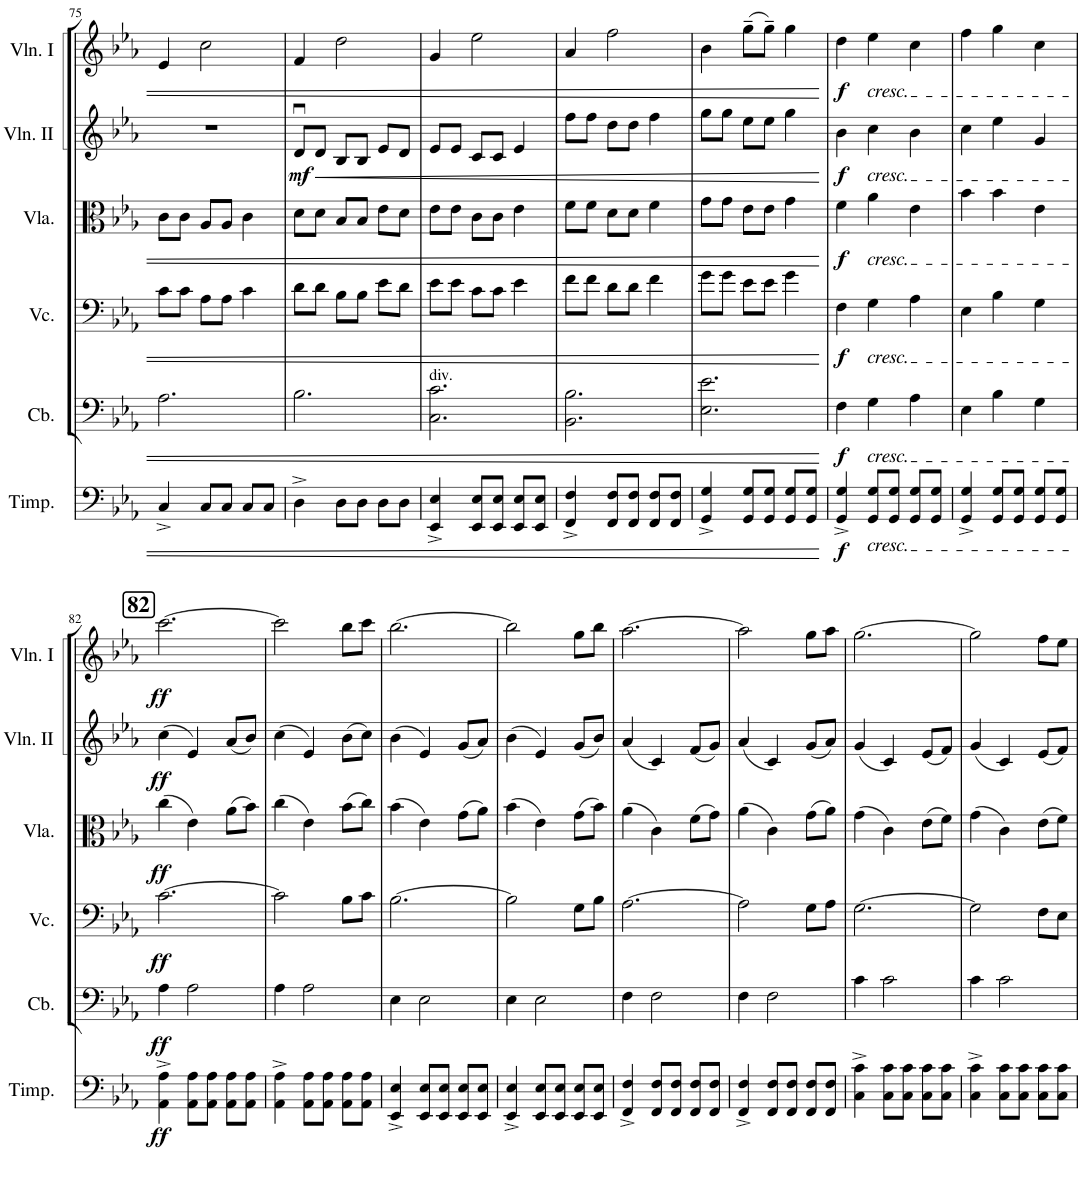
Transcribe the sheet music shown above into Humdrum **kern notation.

**kern	**dynam	**kern	**dynam	**kern	**dynam	**kern	**dynam	**kern	**dynam	**kern	**dynam
*part6	*part6	*part5	*part5	*part4	*part4	*part3	*part3	*part2	*part2	*part1	*part1
*staff6	*staff6	*staff5	*staff5	*staff4	*staff4	*staff3	*staff3	*staff2	*staff2	*staff1	*staff1
*I"Timpani	*	*I"Contrabass	*	*I"Violoncello	*	*I"Viola	*	*I"Violin II	*	*I"Violin I	*
*I'Timp.	*	*I'Cb.	*	*I'Vc.	*	*I'Vla.	*	*I'Vln. II	*	*I'Vln. I	*
!!LO:PB:g=z
*clefF4	*	*clefF4	*	*clefF4	*	*clefC3	*	*clefG2	*	*clefG2	*
*	*	*Trd7c12	*	*	*	*	*	*	*	*	*
*k[b-e-a-]	*	*k[b-e-a-]	*	*k[b-e-a-]	*	*k[b-e-a-]	*	*k[b-e-a-]	*	*k[b-e-a-]	*
*M3/4	*	*M3/4	*	*M3/4	*	*M3/4	*	*M3/4	*	*M3/4	*
=75	=75	=75	=75	=75	=75	=75	=75	=75	=75	=75	=75
4C^/	.	2.A-\	.	8c\L	.	8c\L	.	2.r	.	4e-/	.
.	.	.	.	8c\J	.	8c\J	.	.	.	.	.
8C/L	.	.	.	8A-\L	.	8A-/L	.	.	.	2cc\	.
8C/J	.	.	.	8A-\J	.	8A-/J	.	.	.	.	.
8C/L	.	.	.	4c\	.	4c\	.	.	.	.	.
8C/J	.	.	.	.	.	.	.	.	.	.	.
=76	=76	=76	=76	=76	=76	=76	=76	=76	=76	=76	=76
!	!	!	!	!	!	!	!	!	!LO:DY:b	!	!
4D^\	.	2.B-\	.	8d\L	.	8d\L	.	8du/L	mf	4f/	.
!	!	!	!	!	!	!	!	!	!LO:HP:b	!	!
.	.	.	.	8d\J	.	8d\J	.	8d/J	<	.	.
8D\L	.	.	.	8B-\L	.	8B-/L	.	8B-/L	.	2dd\	.
8D\J	.	.	.	8B-\J	.	8B-/J	.	8B-/J	.	.	.
8D\L	.	.	.	8e-\L	.	8e-\L	.	8e-/L	.	.	.
8D\J	.	.	.	8d\J	.	8d\J	.	8d/J	.	.	.
=77	=77	=77	=77	=77	=77	=77	=77	=77	=77	=77	=77
!	!	!LO:TX:a:t=div.	!	!	!	!	!	!	!	!	!
4EE-/^ 4E-/^	.	2.C\ 2.c\	.	8e-\L	.	8e-\L	.	8e-/L	.	4g/	.
.	.	.	.	8e-\J	.	8e-\J	.	8e-/J	.	.	.
8EE-/ 8E-/L	.	.	.	8c\L	.	8c\L	.	8c/L	.	2ee-\	.
8EE-/ 8E-/J	.	.	.	8c\J	.	8c\J	.	8c/J	.	.	.
8EE-/ 8E-/L	.	.	.	4e-\	.	4e-\	.	4e-/	.	.	.
8EE-/ 8E-/J	.	.	.	.	.	.	.	.	.	.	.
=78	=78	=78	=78	=78	=78	=78	=78	=78	=78	=78	=78
4FF/^ 4F/^	.	2.BB-\ 2.B-\	.	8f\L	.	8f\L	.	8ff\L	.	4a-/	.
.	.	.	.	8f\J	.	8f\J	.	8ff\J	.	.	.
8FF/ 8F/L	.	.	.	8d\L	.	8d\L	.	8dd\L	.	2ff\	.
8FF/ 8F/J	.	.	.	8d\J	.	8d\J	.	8dd\J	.	.	.
8FF/ 8F/L	.	.	.	4f\	.	4f\	.	4ff\	.	.	.
8FF/ 8F/J	.	.	.	.	.	.	.	.	.	.	.
=79	=79	=79	=79	=79	=79	=79	=79	=79	=79	=79	=79
4GG/^ 4G/^	.	2.E-\ 2.e-\	.	8g\L	.	8g\L	.	8gg\L	.	4b-\	.
.	.	.	.	8g\J	.	8g\J	.	8gg\J	.	.	.
8GG/ 8G/L	.	.	.	8e-\L	.	8e-\L	.	8ee-\L	.	(8gg~\L	.
8GG/ 8G/J	.	.	.	8e-\J	.	8e-\J	.	8ee-\J	.	8gg~\J)	.
8GG/ 8G/L	.	.	.	4g\	.	4g\	.	4gg\	.	4gg\	.
8GG/ 8G/J	.	.	.	.	.	.	.	.	.	.	.
.	.	.	.	.	.	.	.	.	[	.	.
=80	=80	=80	=80	=80	=80	=80	=80	=80	=80	=80	=80
!	!LO:DY:b	!	!LO:DY:b	!	!LO:DY:b	!	!LO:DY:b	!	!LO:DY:b	!	!LO:DY:b
4GG/^ 4G/^	f	4F\	f	4F\	f	4f\	f	4b-\	f	4dd\	f
!	!	!	!	!	!	!	!	!	!	!LO:TX:b:i:t=cresc.	!
!	!	!	!	!	!	!	!	!LO:TX:b:i:t=cresc.	!	!	!
!	!	!	!	!	!	!LO:TX:b:i:t=cresc.	!	!	!	!	!
!	!	!	!	!LO:TX:b:i:t=cresc.	!	!	!	!	!	!	!
!	!	!LO:TX:b:i:t=cresc.	!	!	!	!	!	!	!	!	!
!LO:TX:b:i:t=cresc.	!	!	!	!	!	!	!	!	!	!	!
8GG/ 8G/L	.	4G\	.	4G\	.	4a-\	.	4cc\	.	4ee-\	.
8GG/ 8G/J	.	.	.	.	.	.	.	.	.	.	.
8GG/ 8G/L	.	4A-\	.	4A-\	.	4e-\	.	4b-\	.	4cc\	.
8GG/ 8G/J	.	.	.	.	.	.	.	.	.	.	.
=81	=81	=81	=81	=81	=81	=81	=81	=81	=81	=81	=81
4GG/^ 4G/^	.	4E-\	.	4E-\	.	4b-\	.	4cc\	.	4ff\	.
8GG/ 8G/L	.	4B-\	.	4B-\	.	4b-\	.	4ee-\	.	4gg\	.
8GG/ 8G/J	.	.	.	.	.	.	.	.	.	.	.
8GG/ 8G/L	.	4G\	.	4G\	.	4e-\	.	4g/	.	4cc\	.
8GG/ 8G/J	.	.	.	.	.	.	.	.	.	.	.
!!LO:LB:g=z
=82	=82	=82	=82	=82	=82	=82	=82	=82	=82	=82	=82
!	!LO:DY:b	!	!LO:DY:b	!	!LO:DY:b	!	!LO:DY:b	!	!LO:DY:b	!	!LO:DY:b
4AA-\^ 4A-\^	ff	4A-\	ff	[2.c\	ff	(4cc\	ff	(4cc\	ff	[2.ccc\	ff
8AA-\ 8A-\L	.	2A-\	.	.	.	4e-\)	.	4e-/)	.	.	.
8AA-\ 8A-\J	.	.	.	.	.	.	.	.	.	.	.
8AA-\ 8A-\L	.	.	.	.	.	(8a-\L	.	(8a-/L	.	.	.
8AA-\ 8A-\J	.	.	.	.	.	8b-\J)	.	8b-/J)	.	.	.
=83	=83	=83	=83	=83	=83	=83	=83	=83	=83	=83	=83
4AA-\^ 4A-\^	.	4A-\	.	2c\]	.	(4cc\	.	(4cc\	.	2ccc\]	.
8AA-\ 8A-\L	.	2A-\	.	.	.	4e-\)	.	4e-/)	.	.	.
8AA-\ 8A-\J	.	.	.	.	.	.	.	.	.	.	.
8AA-\ 8A-\L	.	.	.	8B-\L	.	(8b-\L	.	(8b-\L	.	8bb-\L	.
8AA-\ 8A-\J	.	.	.	8c\J	.	8cc\J)	.	8cc\J)	.	8ccc\J	.
=84	=84	=84	=84	=84	=84	=84	=84	=84	=84	=84	=84
4EE-/^ 4E-/^	.	4E-\	.	[2.B-\	.	(4b-\	.	(4b-\	.	[2.bb-\	.
8EE-/ 8E-/L	.	2E-\	.	.	.	4e-\)	.	4e-/)	.	.	.
8EE-/ 8E-/J	.	.	.	.	.	.	.	.	.	.	.
8EE-/ 8E-/L	.	.	.	.	.	(8g\L	.	(8g/L	.	.	.
8EE-/ 8E-/J	.	.	.	.	.	8a-\J)	.	8a-/J)	.	.	.
=85	=85	=85	=85	=85	=85	=85	=85	=85	=85	=85	=85
4EE-/^ 4E-/^	.	4E-\	.	2B-\]	.	(4b-\	.	(4b-\	.	2bb-\]	.
8EE-/ 8E-/L	.	2E-\	.	.	.	4e-\)	.	4e-/)	.	.	.
8EE-/ 8E-/J	.	.	.	.	.	.	.	.	.	.	.
8EE-/ 8E-/L	.	.	.	8G\L	.	(8g\L	.	(8g/L	.	8gg\L	.
8EE-/ 8E-/J	.	.	.	8B-\J	.	8b-\J)	.	8b-/J)	.	8bb-\J	.
=86	=86	=86	=86	=86	=86	=86	=86	=86	=86	=86	=86
4FF/^ 4F/^	.	4F\	.	[2.A-\	.	(4a-\	.	(4a-/	.	[2.aa-\	.
8FF/ 8F/L	.	2F\	.	.	.	4c\)	.	4c/)	.	.	.
8FF/ 8F/J	.	.	.	.	.	.	.	.	.	.	.
8FF/ 8F/L	.	.	.	.	.	(8f\L	.	(8f/L	.	.	.
8FF/ 8F/J	.	.	.	.	.	8g\J)	.	8g/J)	.	.	.
=87	=87	=87	=87	=87	=87	=87	=87	=87	=87	=87	=87
4FF/^ 4F/^	.	4F\	.	2A-\]	.	(4a-\	.	(4a-/	.	2aa-\]	.
8FF/ 8F/L	.	2F\	.	.	.	4c\)	.	4c/)	.	.	.
8FF/ 8F/J	.	.	.	.	.	.	.	.	.	.	.
8FF/ 8F/L	.	.	.	8G\L	.	(8g\L	.	(8g/L	.	8gg\L	.
8FF/ 8F/J	.	.	.	8A-\J	.	8a-\J)	.	8a-/J)	.	8aa-\J	.
=88	=88	=88	=88	=88	=88	=88	=88	=88	=88	=88	=88
4C\^ 4c\^	.	4c\	.	[2.G\	.	(4g\	.	(4g/	.	[2.gg\	.
8C\ 8c\L	.	2c\	.	.	.	4c\)	.	4c/)	.	.	.
8C\ 8c\J	.	.	.	.	.	.	.	.	.	.	.
8C\ 8c\L	.	.	.	.	.	(8e-\L	.	(8e-/L	.	.	.
8C\ 8c\J	.	.	.	.	.	8f\J)	.	8f/J)	.	.	.
=89	=89	=89	=89	=89	=89	=89	=89	=89	=89	=89	=89
4C\^ 4c\^	.	4c\	.	2G\]	.	(4g\	.	(4g/	.	2gg\]	.
8C\ 8c\L	.	2c\	.	.	.	4c\)	.	4c/)	.	.	.
8C\ 8c\J	.	.	.	.	.	.	.	.	.	.	.
8C\ 8c\L	.	.	.	8F\L	.	(8e-\L	.	(8e-/L	.	8ff\L	.
8C\ 8c\J	.	.	.	8E-\J	.	8f\J)	.	8f/J)	.	8ee-\J	.
=	=	=	=	=	=	=	=	=	=	=	=
*-	*-	*-	*-	*-	*-	*-	*-	*-	*-	*-	*-
